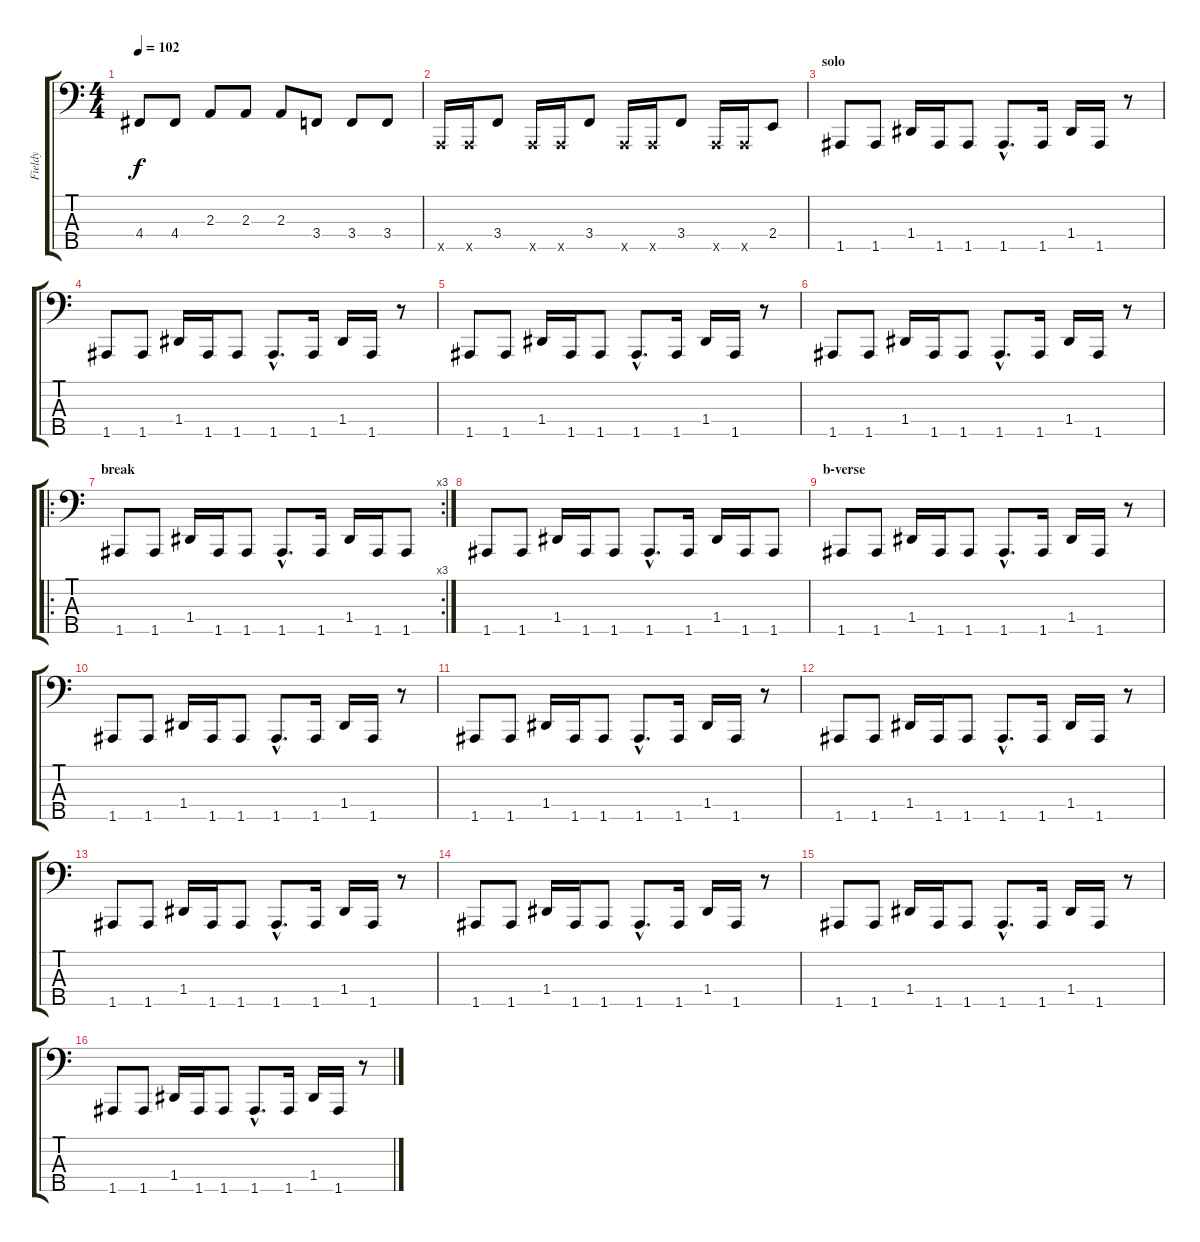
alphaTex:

\track ("Fieldy" "Fieldy") {instrument slapbass1}
\staff {score tabs}
\tuning (F2 C2 G1 D1 A0) {hide}
\ts (4 4)
\tempo 102
\clef f4
\ks c
4.4.8{dy f instrument slapbass1} 4.4.8 2.3.8 2.3.8 2.3.8 3.4.8 3.4.8 3.4.8 |
0.5{x}.16 0.5{x}.16 3.4.8 0.5{x}.16 0.5{x}.16 3.4.8 0.5{x}.16 0.5{x}.16 3.4.8 0.5{x}.16 0.5{x}.16 2.4.8 |
\section ("" "solo")
1.5.8 1.5.8 1.4.16 1.5.16 1.5.8 1.5{hac}.8{d} 1.5.16 1.4.16 1.5.16 r.8 |
1.5.8 1.5.8 1.4.16 1.5.16 1.5.8 1.5{hac}.8{d} 1.5.16 1.4.16 1.5.16 r.8 |
1.5.8 1.5.8 1.4.16 1.5.16 1.5.8 1.5{hac}.8{d} 1.5.16 1.4.16 1.5.16 r.8 |
1.5.8 1.5.8 1.4.16 1.5.16 1.5.8 1.5{hac}.8{d} 1.5.16 1.4.16 1.5.16 r.8 |
\ro
\rc 3
\section ("" "break")
1.5.8 1.5.8 1.4.16 1.5.16 1.5.8 1.5{hac}.8{d} 1.5.16 1.4.16 1.5.16 1.5.8 |
1.5.8 1.5.8 1.4.16 1.5.16 1.5.8 1.5{hac}.8{d} 1.5.16 1.4.16 1.5.16 1.5.8 |
\section ("" "b-verse")
1.5.8 1.5.8 1.4.16 1.5.16 1.5.8 1.5{hac}.8{d} 1.5.16 1.4.16 1.5.16 r.8 |
1.5.8 1.5.8 1.4.16 1.5.16 1.5.8 1.5{hac}.8{d} 1.5.16 1.4.16 1.5.16 r.8 |
1.5.8 1.5.8 1.4.16 1.5.16 1.5.8 1.5{hac}.8{d} 1.5.16 1.4.16 1.5.16 r.8 |
1.5.8 1.5.8 1.4.16 1.5.16 1.5.8 1.5{hac}.8{d} 1.5.16 1.4.16 1.5.16 r.8 |
1.5.8 1.5.8 1.4.16 1.5.16 1.5.8 1.5{hac}.8{d} 1.5.16 1.4.16 1.5.16 r.8 |
1.5.8 1.5.8 1.4.16 1.5.16 1.5.8 1.5{hac}.8{d} 1.5.16 1.4.16 1.5.16 r.8 |
1.5.8 1.5.8 1.4.16 1.5.16 1.5.8 1.5{hac}.8{d} 1.5.16 1.4.16 1.5.16 r.8 |
1.5.8 1.5.8 1.4.16 1.5.16 1.5.8 1.5{hac}.8{d} 1.5.16 1.4.16 1.5.16 r.8
